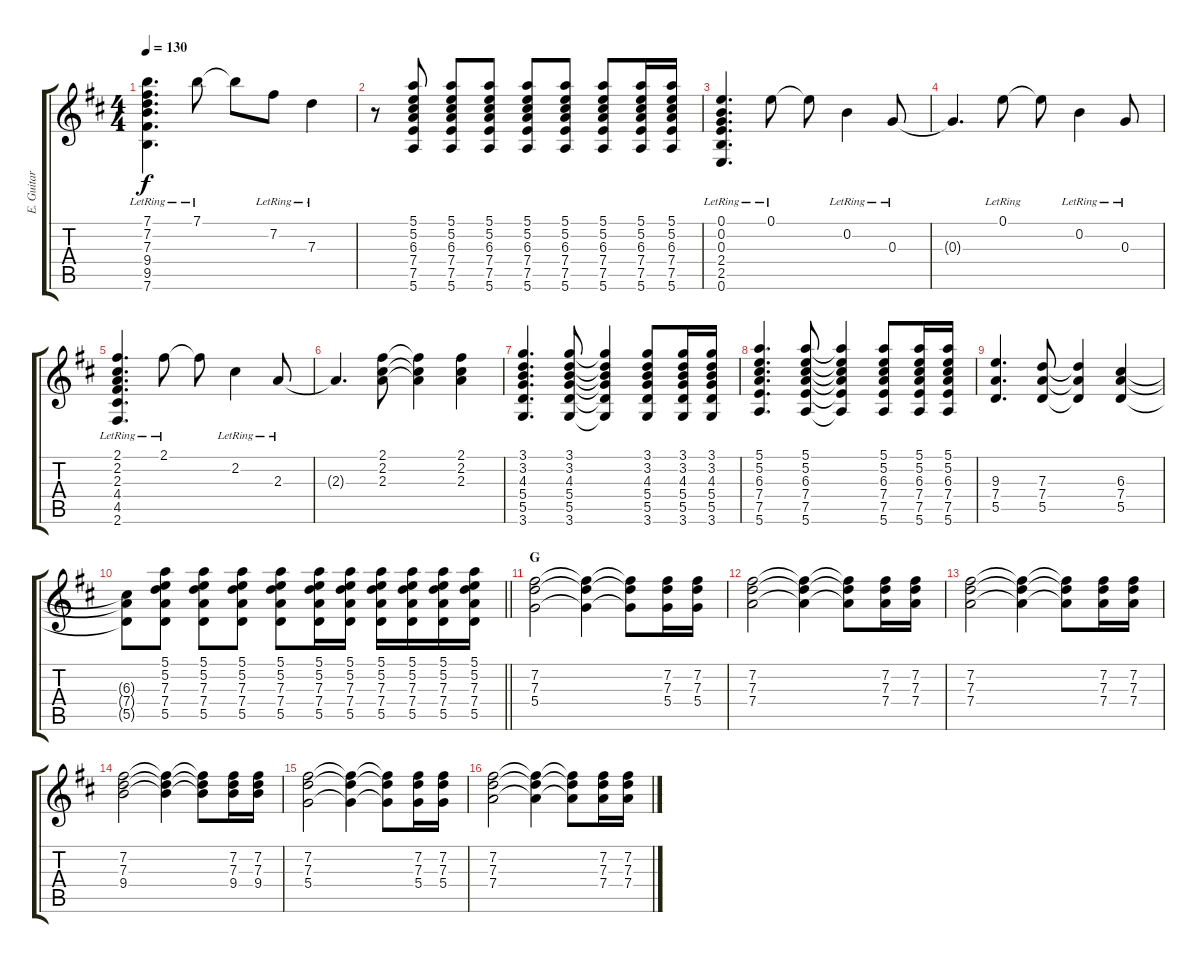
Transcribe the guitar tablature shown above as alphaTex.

\track ("E. Guitar II" "E. Guitar ") {instrument distortionguitar}
\staff {score tabs}
\tuning (E4 B3 G3 D3 A2 E2) {hide}
\ts (4 4)
\tempo 130
\clef g2
\ks d
(7.1{lr} 7.2{lr} 7.3{lr} 9.4{lr} 9.5{lr} 7.6{lr}).4{d dy f} 7.1{lr}.8 7.1{t}.8 7.2{lr}.8 7.3{lr}.4 |
r.8 (5.1 5.2 6.3 7.4 7.5 5.6).8 (5.1 5.2 6.3 7.4 7.5 5.6).8 (5.1 5.2 6.3 7.4 7.5 5.6).8 (5.1 5.2 6.3 7.4 7.5 5.6).8 (5.1 5.2 6.3 7.4 7.5 5.6).8 (5.1 5.2 6.3 7.4 7.5 5.6).8 (5.1 5.2 6.3 7.4 7.5 5.6).16 (5.1 5.2 6.3 7.4 7.5 5.6).16 |
(0.1{lr} 0.2{lr} 0.3{lr} 2.4{lr} 2.5{lr} 0.6{lr}).4{d} 0.1{lr}.8 0.1{t}.8 0.2{lr}.4 0.3{lr}.8 |
0.3{t}.4{d} 0.1{lr}.8 0.1{t}.8 0.2{lr}.4 0.3{lr}.8 |
(2.1{lr} 2.2{lr} 2.3{lr} 4.4{lr} 4.5{lr} 2.6{lr}).4{d} 2.1{lr}.8 2.1{t}.8 2.2{lr}.4 2.3{lr}.8 |
2.3{t}.4{d} (2.1 2.2 2.3).8 (2.1{t} 2.2{t} 2.3{t}).4 (2.1 2.2 2.3).4 |
(3.1 3.2 4.3 5.4 5.5 3.6).4{d} (3.1 3.2 4.3 5.4 5.5 3.6).8 (3.1{t} 3.2{t} 4.3{t} 5.4{t} 5.5{t} 3.6{t}).4 (3.1 3.2 4.3 5.4 5.5 3.6).8 (3.1 3.2 4.3 5.4 5.5 3.6).16 (3.1 3.2 4.3 5.4 5.5 3.6).16 |
(5.1 5.2 6.3 7.4 7.5 5.6).4{d} (5.1 5.2 6.3 7.4 7.5 5.6).8 (5.1{t} 5.2{t} 6.3{t} 7.4{t} 7.5{t} 5.6{t}).4 (5.1 5.2 6.3 7.4 7.5 5.6).8 (5.1 5.2 6.3 7.4 7.5 5.6).16 (5.1 5.2 6.3 7.4 7.5 5.6).16 |
(9.3 7.4 5.5).4{d} (7.3 7.4 5.5).8 (7.3{t} 7.4{t} 5.5{t}).4 (6.3 7.4 5.5).4 |
\barLineRight lightlight
(6.3{t} 7.4{t} 5.5{t}).8 (5.1 5.2 7.3 7.4 5.5).8 (5.1 5.2 7.3 7.4 5.5).8 (5.1 5.2 7.3 7.4 5.5).8 (5.1 5.2 7.3 7.4 5.5).8 (5.1 5.2 7.3 7.4 5.5).16 (5.1 5.2 7.3 7.4 5.5).16 (5.1 5.2 7.3 7.4 5.5).16 (5.1 5.2 7.3 7.4 5.5).16 (5.1 5.2 7.3 7.4 5.5).16 (5.1 5.2 7.3 7.4 5.5).16 |
\section ("" "G")
(7.2 7.3 5.4).2 (7.2{t} 7.3{t} 5.4{t}).4 (7.2{t} 7.3{t} 5.4{t}).8 (7.2 7.3 5.4).16 (7.2 7.3 5.4).16 |
(7.2 7.3 7.4).2 (7.2{t} 7.3{t} 7.4{t}).4 (7.2{t} 7.3{t} 7.4{t}).8 (7.2 7.3 7.4).16 (7.2 7.3 7.4).16 |
(7.2 7.3 7.4).2 (7.2{t} 7.3{t} 7.4{t}).4 (7.2{t} 7.3{t} 7.4{t}).8 (7.2 7.3 7.4).16 (7.2 7.3 7.4).16 |
(7.2 7.3 9.4).2 (7.2{t} 7.3{t} 9.4{t}).4 (7.2{t} 7.3{t} 9.4{t}).8 (7.2 7.3 9.4).16 (7.2 7.3 9.4).16 |
(7.2 7.3 5.4).2 (7.2{t} 7.3{t} 5.4{t}).4 (7.2{t} 7.3{t} 5.4{t}).8 (7.2 7.3 5.4).16 (7.2 7.3 5.4).16 |
(7.2 7.3 7.4).2 (7.2{t} 7.3{t} 7.4{t}).4 (7.2{t} 7.3{t} 7.4{t}).8 (7.2 7.3 7.4).16 (7.2 7.3 7.4).16
